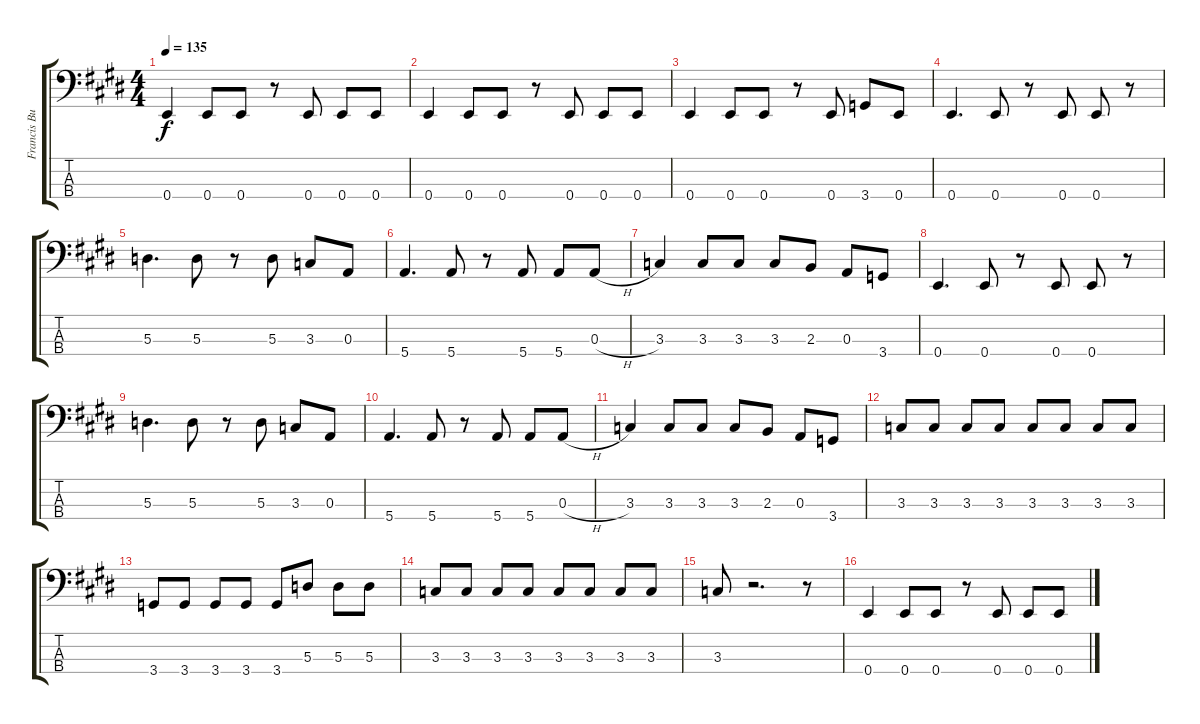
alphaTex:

\track ("Francis Buchholz Bass" "Francis Bu") {instrument electricbasspick}
\staff {score tabs}
\tuning (G2 D2 A1 E1) {hide}
\ts (4 4)
\tempo 135
\clef f4
\ks e
0.4.4{dy f} 0.4.8 0.4.8 r.8 0.4.8 0.4.8 0.4.8 |
0.4.4 0.4.8 0.4.8 r.8 0.4.8 0.4.8 0.4.8 |
0.4.4 0.4.8 0.4.8 r.8 0.4.8 3.4.8 0.4.8 |
0.4.4{d} 0.4.8 r.8 0.4.8 0.4.8 r.8 |
5.3.4{d} 5.3.8 r.8 5.3.8 3.3.8 0.3.8 |
5.4.4{d} 5.4.8 r.8 5.4.8 5.4.8 0.3{h}.8 |
3.3.4 3.3.8 3.3.8 3.3.8 2.3.8 0.3.8 3.4.8 |
0.4.4{d} 0.4.8 r.8 0.4.8 0.4.8 r.8 |
5.3.4{d} 5.3.8 r.8 5.3.8 3.3.8 0.3.8 |
5.4.4{d} 5.4.8 r.8 5.4.8 5.4.8 0.3{h}.8 |
3.3.4 3.3.8 3.3.8 3.3.8 2.3.8 0.3.8 3.4.8 |
3.3.8 3.3.8 3.3.8 3.3.8 3.3.8 3.3.8 3.3.8 3.3.8 |
3.4.8 3.4.8 3.4.8 3.4.8 3.4.8 5.3.8 5.3.8 5.3.8 |
3.3.8 3.3.8 3.3.8 3.3.8 3.3.8 3.3.8 3.3.8 3.3.8 |
3.3.8 r.2{d} r.8 |
0.4.4 0.4.8 0.4.8 r.8 0.4.8 0.4.8 0.4.8
